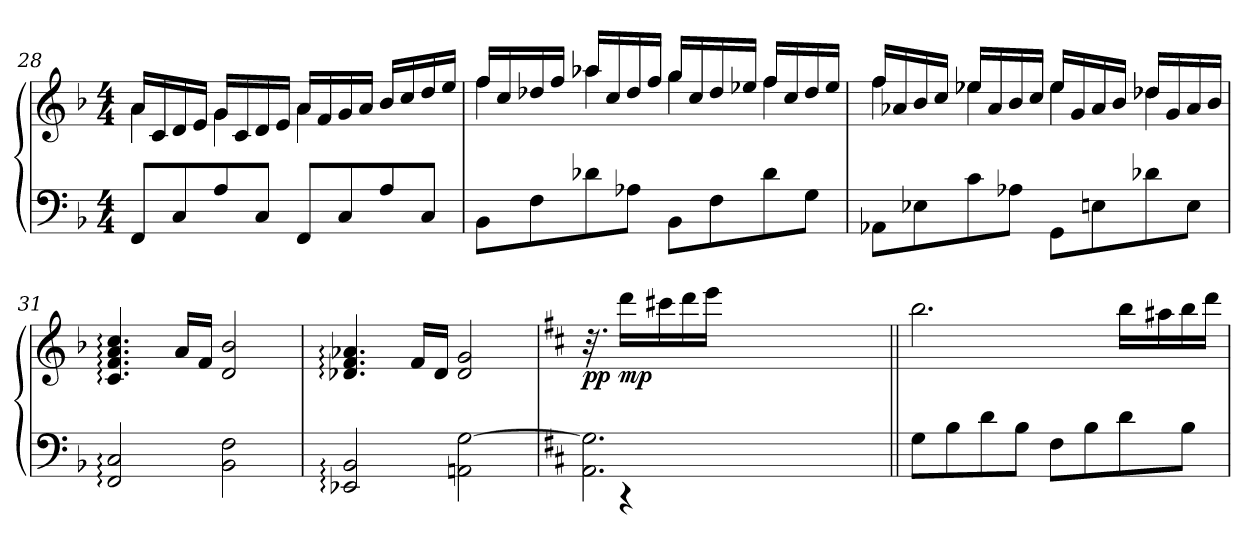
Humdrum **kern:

**kern	**kern	**dynam
*part1	*part1	*part1
*staff2	*staff1	*staff1/2
*clefF4	*clefG2	*
*k[b-]	*k[b-]	*
*M4/4	*M4/4	*
=28	=28	=28
*^	*^	*
2.ryy	8FF/L	4a\	16a/LL	.
.	.	.	16c/	.
.	8C/	.	16d/	.
.	.	.	16e/JJ	.
.	8A/	4g\	16g/LL	.
.	.	.	16c/	.
.	8C/J	.	16d/	.
.	.	.	16e/JJ	.
.	8FF/L	4a\	16a/LL	.
.	.	.	16f/	.
.	8C/	.	16g/	.
.	.	.	16a/JJ	.
4ryy	8A/	16b-/LL	4ryy	.
.	.	16cc/	.	.
.	8C/J	16dd/	.	.
.	.	16ee/JJ	.	.
*v	*v	*	*	*
!!LO:LB:g=z	!!
=29	=29	=29	=29
8BB-\L	4ff\	16ff/LL	.
.	.	16cc/	.
8F\	.	16dd-X/	.
.	.	16ff/JJ	.
8d-X\	4aa-X\	16aa-X/LL	.
.	.	16cc/	.
8A-X\J	.	16dd-/	.
.	.	16ff/JJ	.
8BB-\L	4gg\	16gg/LL	.
.	.	16cc/	.
8F\	.	16dd-/	.
.	.	16ee-X/JJ	.
8d-\	4ff\	16ff/LL	.
.	.	16cc/	.
8G\J	.	16dd-/	.
.	.	16ee-/JJ	.
=30	=30	=30	=30
8AA-X\L	4ff\	16ff/LL	.
.	.	16a-X/	.
8E-X\	.	16b-/	.
.	.	16cc/JJ	.
8c\	4ee-X\	16ee-X/LL	.
.	.	16a-/	.
8A-X\J	.	16b-/	.
.	.	16cc/JJ	.
8GG\L	4ee-\	16ee-/LL	.
.	.	16g/	.
8En\	.	16a-/	.
.	.	16b-/JJ	.
8d-X\	4dd-X\	16dd-X/LL	.
.	.	16g/	.
8E\J	.	16a-/	.
.	.	16b-/JJ	.
*	*v	*v	*
!!LO:LB:g=z
=31	=31	=31
2FF/: 2C/:	4.c/: 4.f/: 4.a/: 4.cc/:	.
.	16a/LL	.
.	16f/JJ	.
2BB-\ 2F\	2d/ 2b-/	.
=32	=32	=32
2EE-X/: 2BB-/:	4.d-X/: 4.f/: 4.a-X/:	.
.	16f/LL	.
.	16d-/JJ	.
2AAn\ [2G\	2d-/ 2g/	.
=33	=33	=33
*k[f#c#]	*k[f#c#]	*
*^	*	*
!	!	!	!LO:DY:b
2.AA\ 2.G\]	32.ryy	32.r	pp
!	!	!	!LO:DY:b
.	4r	16ddd\LL	mp
.	.	16ccc#X\	.
.	.	16ddd\	.
.	.	16eee\JJ	.
.	2ryy	2ryy	.
4ryy	.	.	.
.	8ryy	8ryy	.
.	16ryy	16ryy	.
.	64ryy	64ryy	.
*v	*v	*	*
!!LO:LB:g=z
=34||	=34||	=34||
8G\L	2.bb\	.
8B\	.	.
8d\	.	.
8B\J	.	.
8F#\L	.	.
8B\	.	.
8d\	16bb\LL	.
.	16aa#X\	.
8B\J	16bb\	.
.	16ddd\JJ	.
=	=	=
*-	*-	*-
